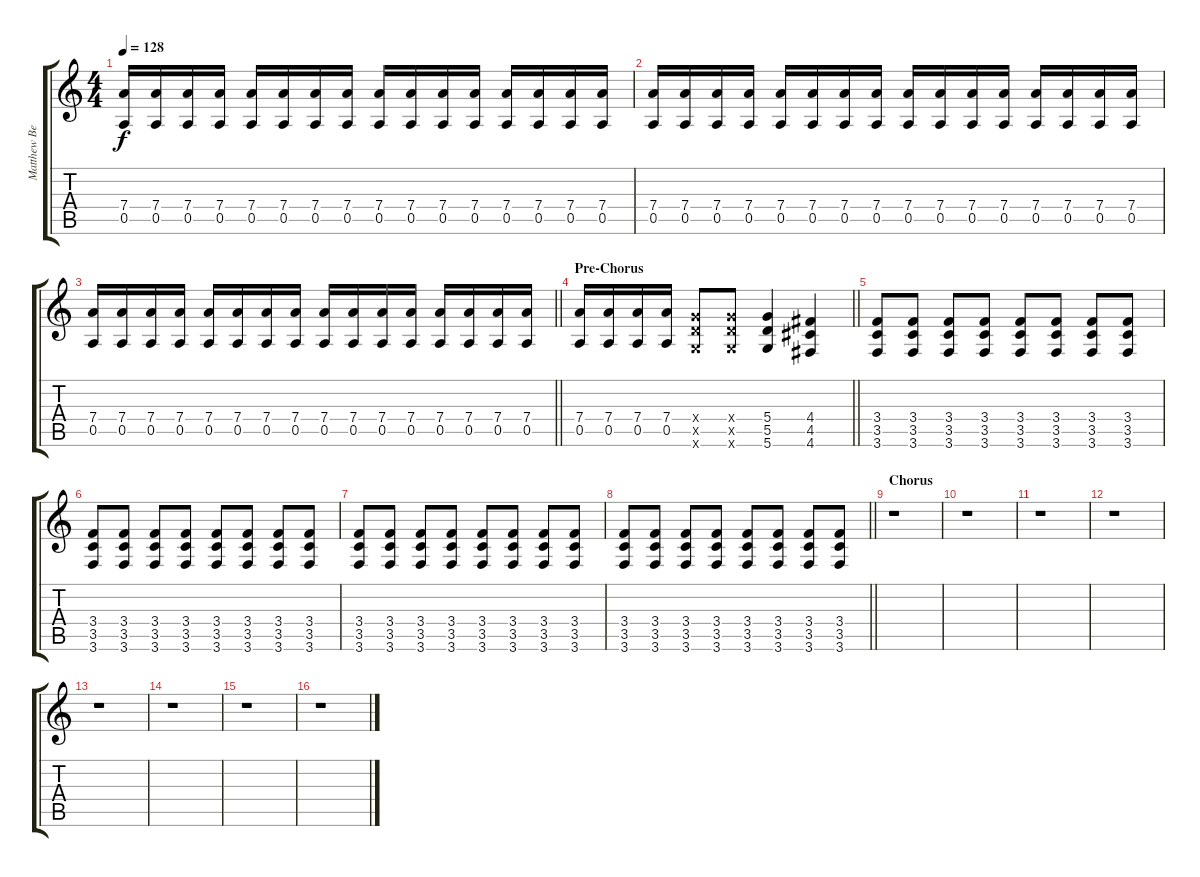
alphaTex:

\track ("Matthew Bellamy (Gtr 1)" "Matthew Be") {mute instrument distortionguitar}
\staff {score tabs}
\tuning (E4 B3 G3 D3 A2 D2) {hide}
\ts (4 4)
\tempo 128
\clef g2
\ks c
(7.4 0.5).16{dy f} (7.4 0.5).16 (7.4 0.5).16 (7.4 0.5).16 (7.4 0.5).16 (7.4 0.5).16 (7.4 0.5).16 (7.4 0.5).16 (7.4 0.5).16 (7.4 0.5).16 (7.4 0.5).16 (7.4 0.5).16 (7.4 0.5).16 (7.4 0.5).16 (7.4 0.5).16 (7.4 0.5).16 |
(7.4 0.5).16 (7.4 0.5).16 (7.4 0.5).16 (7.4 0.5).16 (7.4 0.5).16 (7.4 0.5).16 (7.4 0.5).16 (7.4 0.5).16 (7.4 0.5).16 (7.4 0.5).16 (7.4 0.5).16 (7.4 0.5).16 (7.4 0.5).16 (7.4 0.5).16 (7.4 0.5).16 (7.4 0.5).16 |
\barLineRight lightlight
(7.4 0.5).16 (7.4 0.5).16 (7.4 0.5).16 (7.4 0.5).16 (7.4 0.5).16 (7.4 0.5).16 (7.4 0.5).16 (7.4 0.5).16 (7.4 0.5).16 (7.4 0.5).16 (7.4 0.5).16 (7.4 0.5).16 (7.4 0.5).16 (7.4 0.5).16 (7.4 0.5).16 (7.4 0.5).16 |
\section ("" "Pre-Chorus")
\barLineRight lightlight
(7.4 0.5).16 (7.4 0.5).16 (7.4 0.5).16 (7.4 0.5).16 (5.4{x} 5.5{x} 5.6{x}).8 (5.4{x} 5.5{x} 5.6{x}).8 (5.4 5.5 5.6).4 (4.4 4.5 4.6).4 |
(3.4 3.5 3.6).8 (3.4 3.5 3.6).8 (3.4 3.5 3.6).8 (3.4 3.5 3.6).8 (3.4 3.5 3.6).8 (3.4 3.5 3.6).8 (3.4 3.5 3.6).8 (3.4 3.5 3.6).8 |
(3.4 3.5 3.6).8 (3.4 3.5 3.6).8 (3.4 3.5 3.6).8 (3.4 3.5 3.6).8 (3.4 3.5 3.6).8 (3.4 3.5 3.6).8 (3.4 3.5 3.6).8 (3.4 3.5 3.6).8 |
(3.4 3.5 3.6).8 (3.4 3.5 3.6).8 (3.4 3.5 3.6).8 (3.4 3.5 3.6).8 (3.4 3.5 3.6).8 (3.4 3.5 3.6).8 (3.4 3.5 3.6).8 (3.4 3.5 3.6).8 |
\barLineRight lightlight
(3.4 3.5 3.6).8 (3.4 3.5 3.6).8 (3.4 3.5 3.6).8 (3.4 3.5 3.6).8 (3.4 3.5 3.6).8 (3.4 3.5 3.6).8 (3.4 3.5 3.6).8 (3.4 3.5 3.6).8 |
\section ("" "Chorus")
r.1 |
r.1 |
r.1 |
r.1 |
r.1 |
r.1 |
r.1 |
r.1
